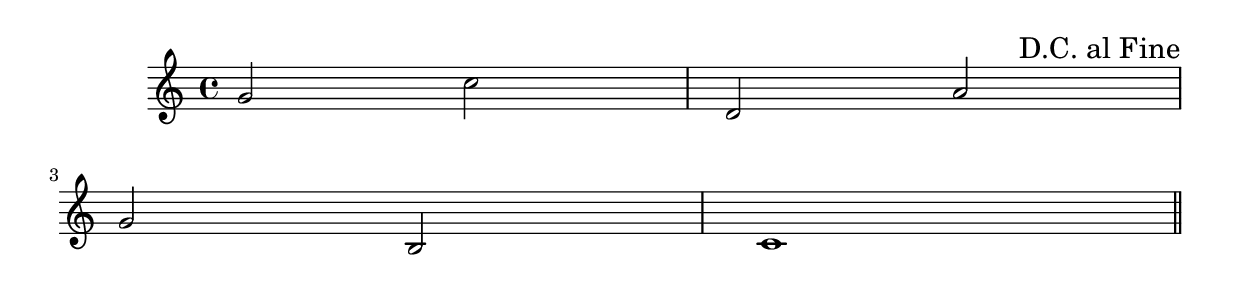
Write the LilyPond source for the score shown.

%% DO NOT EDIT this file manually; it is automatically
%% generated from LSR http://lsr.di.unimi.it
%% Make any changes in LSR itself, or in Documentation/snippets/new/ ,
%% and then run scripts/auxiliar/makelsr.py
%%
%% This file is in the public domain.
\version "2.18.0"

\header {
  lsrtags = "text"

  texidoc = "
Marks can be printed at the end of the current line, instead of the
beginning of the following line.  In such cases, it might be preferable
to align the right end of the mark with the bar line.

"
  doctitle = "Printing marks at the end of a line"
} % begin verbatim

\relative c'' {
  g2 c
  d,2 a'
  \once \override Score.RehearsalMark.break-visibility = #end-of-line-visible
  \once \override Score.RehearsalMark.self-alignment-X = #RIGHT
  \mark "D.C. al Fine"
  \break
  g2 b,
  c1 \bar "||"
}
